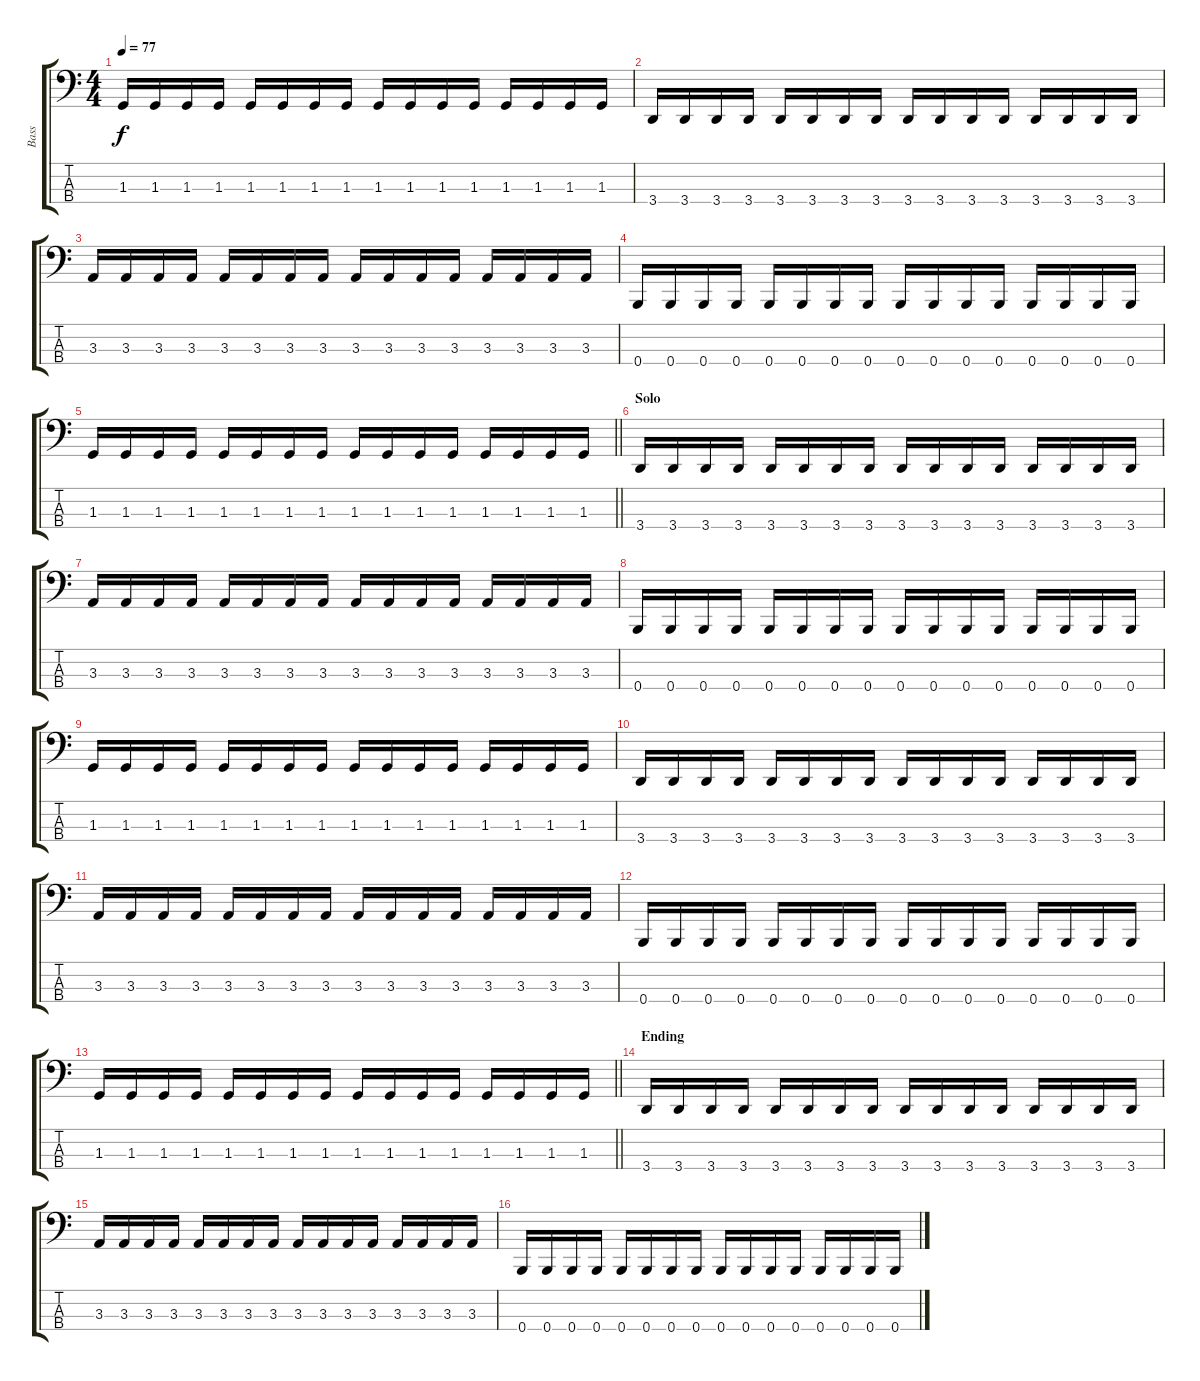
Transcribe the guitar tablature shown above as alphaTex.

\track ("Bass" "Bass") {instrument electricbassfinger}
\staff {score tabs}
\tuning (E2 B1 Gb1 B0) {hide}
\ts (4 4)
\tempo 77
\clef f4
\ks c
1.3.16{dy f} 1.3.16 1.3.16 1.3.16 1.3.16 1.3.16 1.3.16 1.3.16 1.3.16 1.3.16 1.3.16 1.3.16 1.3.16 1.3.16 1.3.16 1.3.16 |
3.4.16 3.4.16 3.4.16 3.4.16 3.4.16 3.4.16 3.4.16 3.4.16 3.4.16 3.4.16 3.4.16 3.4.16 3.4.16 3.4.16 3.4.16 3.4.16 |
3.3.16 3.3.16 3.3.16 3.3.16 3.3.16 3.3.16 3.3.16 3.3.16 3.3.16 3.3.16 3.3.16 3.3.16 3.3.16 3.3.16 3.3.16 3.3.16 |
0.4.16 0.4.16 0.4.16 0.4.16 0.4.16 0.4.16 0.4.16 0.4.16 0.4.16 0.4.16 0.4.16 0.4.16 0.4.16 0.4.16 0.4.16 0.4.16 |
\barLineRight lightlight
1.3.16 1.3.16 1.3.16 1.3.16 1.3.16 1.3.16 1.3.16 1.3.16 1.3.16 1.3.16 1.3.16 1.3.16 1.3.16 1.3.16 1.3.16 1.3.16 |
\section ("" "Solo")
3.4.16 3.4.16 3.4.16 3.4.16 3.4.16 3.4.16 3.4.16 3.4.16 3.4.16 3.4.16 3.4.16 3.4.16 3.4.16 3.4.16 3.4.16 3.4.16 |
3.3.16 3.3.16 3.3.16 3.3.16 3.3.16 3.3.16 3.3.16 3.3.16 3.3.16 3.3.16 3.3.16 3.3.16 3.3.16 3.3.16 3.3.16 3.3.16 |
0.4.16 0.4.16 0.4.16 0.4.16 0.4.16 0.4.16 0.4.16 0.4.16 0.4.16 0.4.16 0.4.16 0.4.16 0.4.16 0.4.16 0.4.16 0.4.16 |
1.3.16 1.3.16 1.3.16 1.3.16 1.3.16 1.3.16 1.3.16 1.3.16 1.3.16 1.3.16 1.3.16 1.3.16 1.3.16 1.3.16 1.3.16 1.3.16 |
3.4.16 3.4.16 3.4.16 3.4.16 3.4.16 3.4.16 3.4.16 3.4.16 3.4.16 3.4.16 3.4.16 3.4.16 3.4.16 3.4.16 3.4.16 3.4.16 |
3.3.16 3.3.16 3.3.16 3.3.16 3.3.16 3.3.16 3.3.16 3.3.16 3.3.16 3.3.16 3.3.16 3.3.16 3.3.16 3.3.16 3.3.16 3.3.16 |
0.4.16 0.4.16 0.4.16 0.4.16 0.4.16 0.4.16 0.4.16 0.4.16 0.4.16 0.4.16 0.4.16 0.4.16 0.4.16 0.4.16 0.4.16 0.4.16 |
\barLineRight lightlight
1.3.16 1.3.16 1.3.16 1.3.16 1.3.16 1.3.16 1.3.16 1.3.16 1.3.16 1.3.16 1.3.16 1.3.16 1.3.16 1.3.16 1.3.16 1.3.16 |
\section ("" "Ending")
3.4.16 3.4.16 3.4.16 3.4.16 3.4.16 3.4.16 3.4.16 3.4.16 3.4.16 3.4.16 3.4.16 3.4.16 3.4.16 3.4.16 3.4.16 3.4.16 |
3.3.16 3.3.16 3.3.16 3.3.16 3.3.16 3.3.16 3.3.16 3.3.16 3.3.16 3.3.16 3.3.16 3.3.16 3.3.16 3.3.16 3.3.16 3.3.16 |
0.4.16 0.4.16 0.4.16 0.4.16 0.4.16 0.4.16 0.4.16 0.4.16 0.4.16 0.4.16 0.4.16 0.4.16 0.4.16 0.4.16 0.4.16 0.4.16
